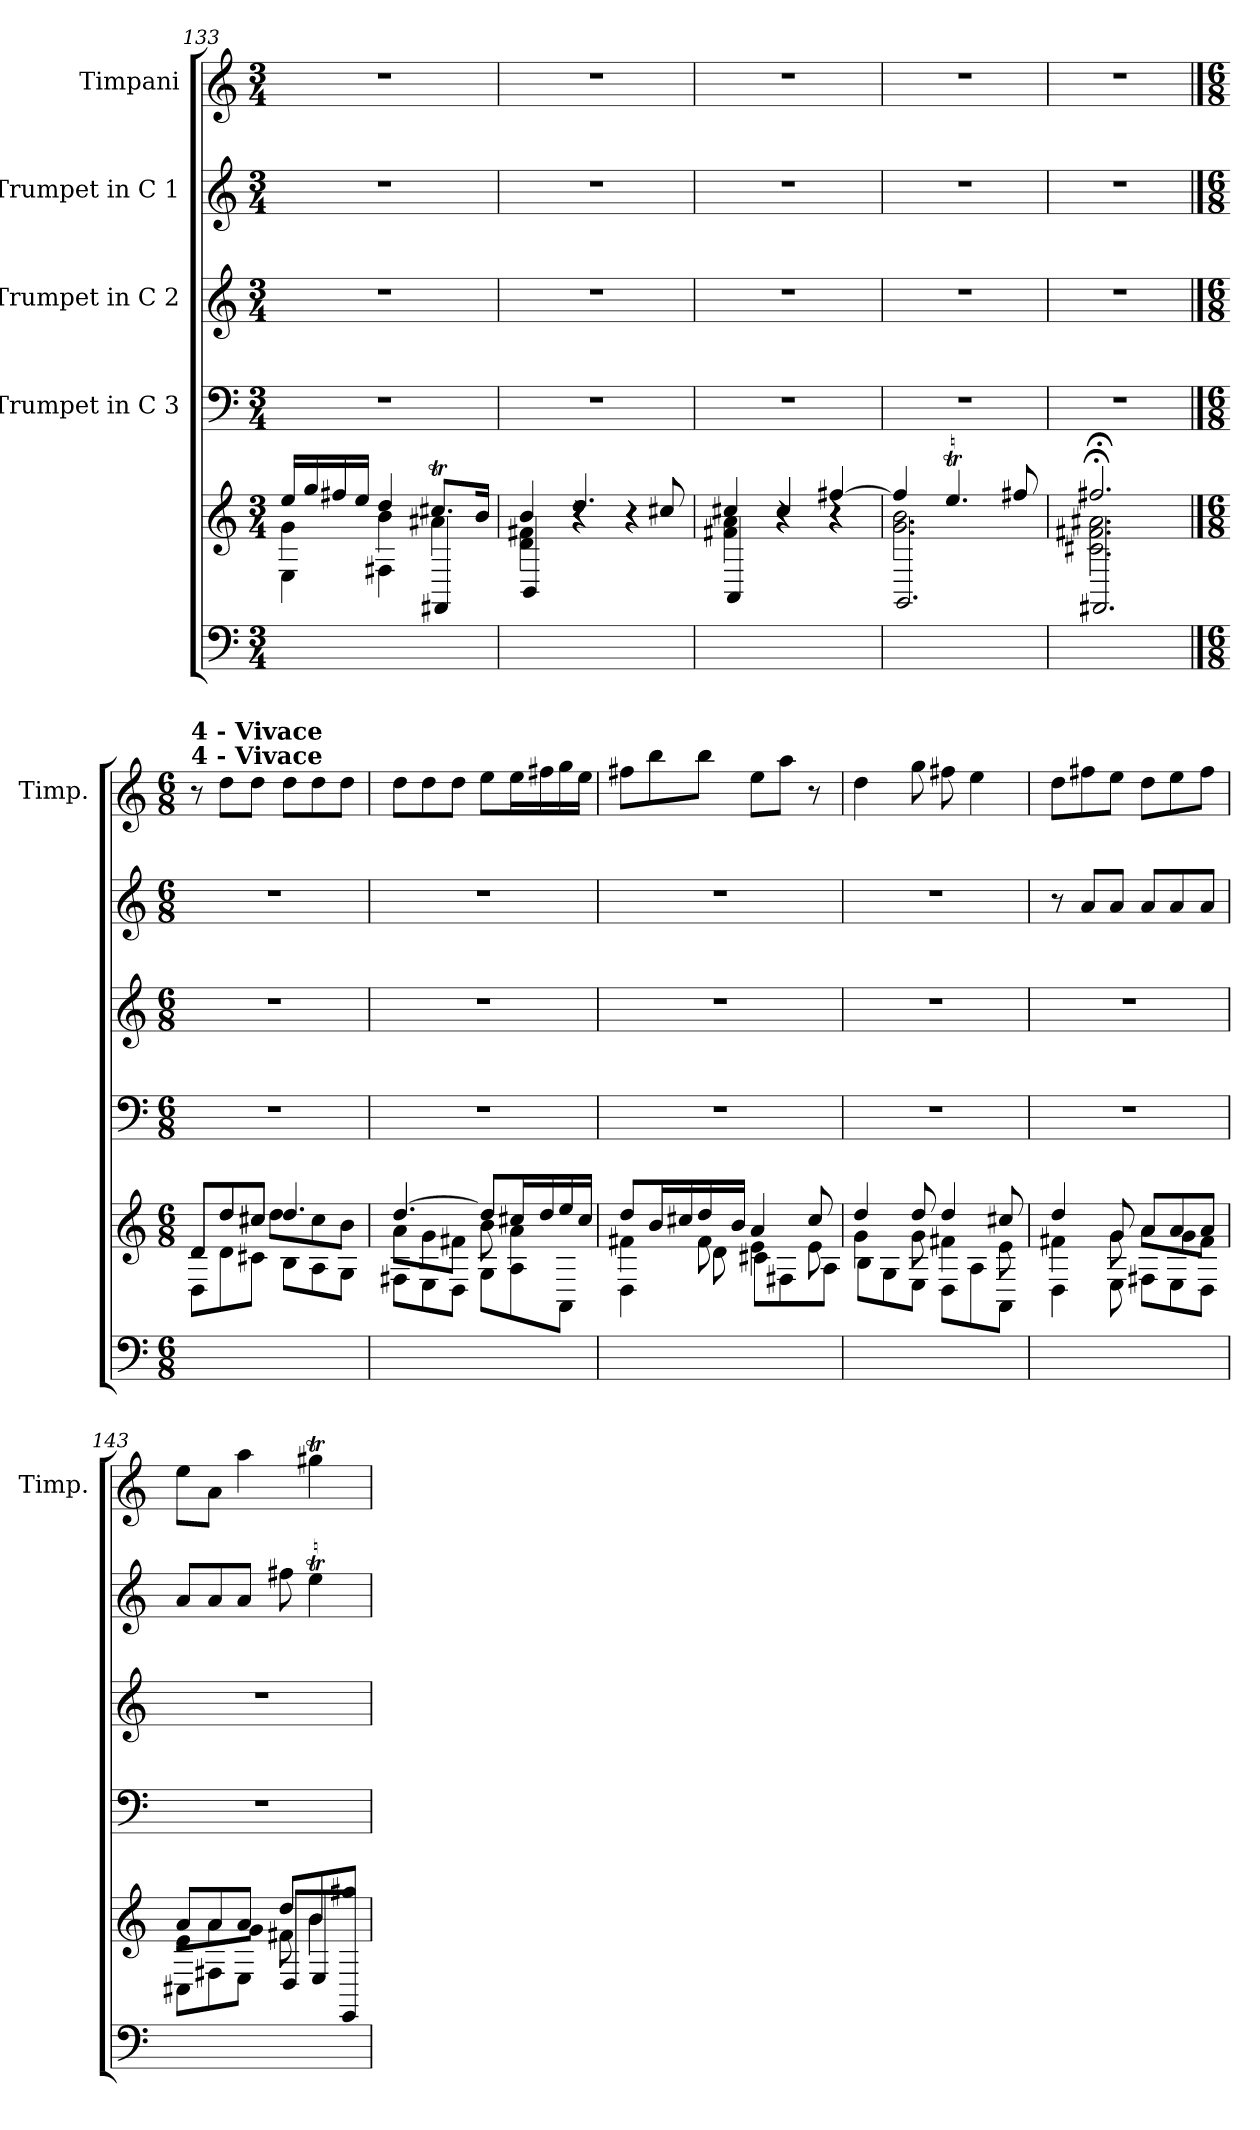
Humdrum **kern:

**kern	**kern	**kern	**kern	**kern	**kern
*part5	*part5	*part4	*part3	*part2	*part1
*staff6	*staff5	*staff4	*staff3	*staff2	*staff1
*	*	*I"Trumpet in C 3	*I"Trumpet in C 2	*I"Trumpet in C 1	*I"Timpani
*	*	*	*	*	*I'Timp.
*clefF4	*clefG2	*clefF4	*clefG2	*clefG2	*clefG2
*M3/4	*M3/4	*M3/4	*M3/4	*M3/4	*M3/4
=133	=133	=133	=133	=133	=133
*	*^	*	*	*	*
*	*	*^	*	*	*	*
2.ryy	16ee/LL	4g\	4E\	2.r	2.r	2.r	2.r
.	16gg/	.	.	.	.	.	.
.	16ff#/	.	.	.	.	.	.
.	16ee/JJ	.	.	.	.	.	.
.	4dd/	4b\	4F#\	.	.	.	.
.	8.cc#t/L	4a#\	4FF#/	.	.	.	.
.	16b/Jk	.	.	.	.	.	.
=134	=134	=134	=134	=134	=134	=134	=134
2.ryy	4b/	4d\ 4f#\	4BB/	2.r	2.r	2.r	2.r
.	4.dd/	4r	4r	.	.	.	.
.	.	4r	4r	.	.	.	.
.	8cc#/	.	.	.	.	.	.
=135	=135	=135	=135	=135	=135	=135	=135
2.ryy	4cc#/	4f#\ 4a\	4AA/	2.r	2.r	2.r	2.r
.	4cc#/	4r	4r	.	.	.	.
.	[4ff#/	4r	4r	.	.	.	.
=136	=136	=136	=136	=136	=136	=136	=136
2.ryy	4ff#/]	2.g\ 2.b\	2.GG/	2.r	2.r	2.r	2.r
.	4.eet/	.	.	.	.	.	.
.	8ff#/	.	.	.	.	.	.
=137	=137	=137	=137	=137	=137	=137	=137
2.ryy	2.ff#;</	2.c#\ 2.f#\ 2.a#\	2.FF#;</	2.r	2.r	2.r	2.r
==138	==138	==138	==138	==138	==138	==138	==138
*M6/8	*M6/8	*	*	*M6/8	*M6/8	*M6/8	*M6/8
!	!	!	!	!	!	!	!LO:TX:a:B:t=4 - Vivace
!	!	!	!	!	!	!	!LO:TX:a:B:t=4 - Vivace
2.ryy	8d/L	8d/L	8D\L	2.r	2.r	2.r	8r
.	8dd/	8dd/	8d\	.	.	.	8dd\L
.	8cc#/J	8cc#/J	8c#\J	.	.	.	8dd\J
.	4.dd/	8dd\L	8B\L	.	.	.	8dd\L
.	.	8cc#\	8A\	.	.	.	8dd\
.	.	8b\J	8G\J	.	.	.	8dd\J
!!LO:LB:g=z
=139	=139	=139	=139	=139	=139	=139	=139
2.ryy	[4.dd/	8a\L	8F#\L	2.r	2.r	2.r	8dd\L
.	.	8g\	8E\	.	.	.	8dd\
.	.	8f#\J	8D\J	.	.	.	8dd\J
.	8dd/L]	8b\	8G\L	.	.	.	8ee\L
.	16cc#/L	4a\	8A\	.	.	.	16ee\L
.	16dd/	.	.	.	.	.	16ff#\
.	16ee/	.	8AA\J	.	.	.	16gg\
.	16cc#/JJ	.	.	.	.	.	16ee\JJ
=140	=140	=140	=140	=140	=140	=140	=140
2.ryy	8dd/L	4f#\	4D\	2.r	2.r	2.r	8ff#\L
.	16b/L	.	.	.	.	.	8bb\
.	16cc#/	.	.	.	.	.	.
.	16dd/	8f#\	8d\	.	.	.	8bb\J
.	16b/JJ	.	.	.	.	.	.
.	4a/	4e\	8c#\L	.	.	.	8ee\L
.	.	.	8F#\	.	.	.	8aa\J
.	8cc#/	8e\	8A\J	.	.	.	8r
=141	=141	=141	=141	=141	=141	=141	=141
2.ryy	4dd/	4g\	8B\L	2.r	2.r	2.r	4dd\
.	.	.	8G\	.	.	.	.
.	8dd/	8g\	8E\J	.	.	.	8gg\
.	4dd/	4f#\	8D\L	.	.	.	8ff#\
.	.	.	8A\	.	.	.	4ee\
.	8cc#/	8e\	8AA\J	.	.	.	.
=142	=142	=142	=142	=142	=142	=142	=142
2.ryy	4dd/	4f#\	4D\	2.r	2.r	8r	8dd\L
.	.	.	.	.	.	8a/L	8ff#\
.	8g/	8g\	8E\	.	.	8a/J	8ee\J
.	8a/L	8a\L	8F#\L	.	.	8a/L	8dd\L
.	8a/	8g\	8E\	.	.	8a/	8ee\
.	8a/J	8f#\J	8D\J	.	.	8a/J	8ff#\J
=143	=143	=143	=143	=143	=143	=143	=143
2.ryy	8a/L	8e\L	8C#\L	2.r	2.r	8a/L	8ee\L
.	8a/	8a\	8F#\	.	.	8a/	8a\J
.	8a/J	8g\J	8E\J	.	.	8a/J	4aa\
.	8dd/L	8f#\	8D/L	.	.	8ff#\	.
.	8b/	4b\	8E/	.	.	4eet\	4gg#t\
.	8gg#/J	.	8EE/J	.	.	.	.
*	*v	*v	*v	*	*	*	*
=	=	=	=	=	=
*-	*-	*-	*-	*-	*-
